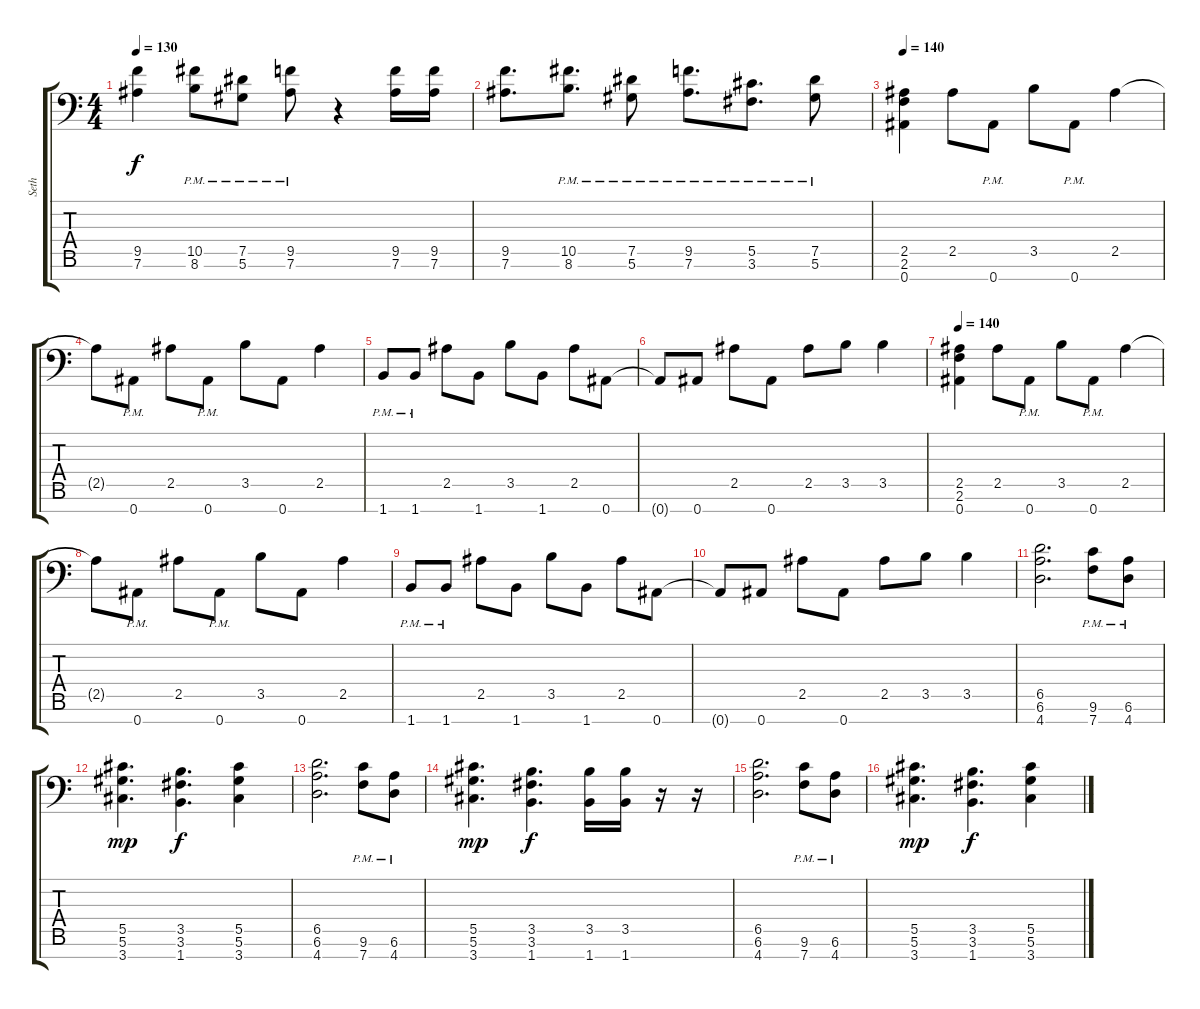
\track ("Seth" "Seth") {instrument distortionguitar}
\staff {score tabs}
\tuning (Eb4 Bb3 Gb3 Db3 Ab2 Eb2 Bb1) {hide}
\ts (4 4)
\tempo 130
\clef f4
\ks c
(9.5 7.6).4{dy f} (10.5{pm} 8.6{pm}).8 (7.5{pm} 5.6{pm}).8 (9.5{pm} 7.6{pm}).8 r.4 (9.5 7.6).16 (9.5 7.6).16 |
(9.5 7.6).8{d} (10.5{pm} 8.6{pm}).8{d} (7.5{pm} 5.6{pm}).8 (9.5{pm} 7.6{pm}).8{d} (5.5{pm} 3.6{pm}).8{d} (7.5{pm} 5.6{pm}).8 |
\tempo 140
(2.5 2.6 0.7).4 2.5.8 0.7{pm}.8 3.5.8 0.7{pm}.8 2.5.4 |
2.5{t}.8 0.7{pm}.8 2.5.8 0.7{pm}.8 3.5.8 0.7.8 2.5.4 |
1.7{pm}.8 1.7{pm}.8 2.5.8 1.7.8 3.5.8 1.7.8 2.5.8 0.7.8 |
0.7{t}.8 0.7.8 2.5.8 0.7.8 2.5.8 3.5.8 3.5.4 |
\tempo 140
(2.5 2.6 0.7).4 2.5.8 0.7{pm}.8 3.5.8 0.7{pm}.8 2.5.4 |
2.5{t}.8 0.7{pm}.8 2.5.8 0.7{pm}.8 3.5.8 0.7.8 2.5.4 |
1.7{pm}.8 1.7{pm}.8 2.5.8 1.7.8 3.5.8 1.7.8 2.5.8 0.7.8 |
0.7{t}.8 0.7.8 2.5.8 0.7.8 2.5.8 3.5.8 3.5.4 |
(6.5 6.6 4.7).2{d} (9.6{pm} 7.7{pm}).8 (6.6{pm} 4.7{pm}).8 |
(5.5 5.6 3.7).4{d dy mp} (3.5 3.6 1.7).4{d dy f} (5.5 5.6 3.7).4 |
(6.5 6.6 4.7).2{d} (9.6{pm} 7.7{pm}).8 (6.6{pm} 4.7{pm}).8 |
(5.5 5.6 3.7).4{d dy mp} (3.5 3.6 1.7).4{d dy f} (3.5 1.7).16 (3.5 1.7).16 r.16 r.16 |
(6.5 6.6 4.7).2{d} (9.6{pm} 7.7{pm}).8 (6.6{pm} 4.7{pm}).8 |
(5.5 5.6 3.7).4{d dy mp} (3.5 3.6 1.7).4{d dy f} (5.5 5.6 3.7).4
